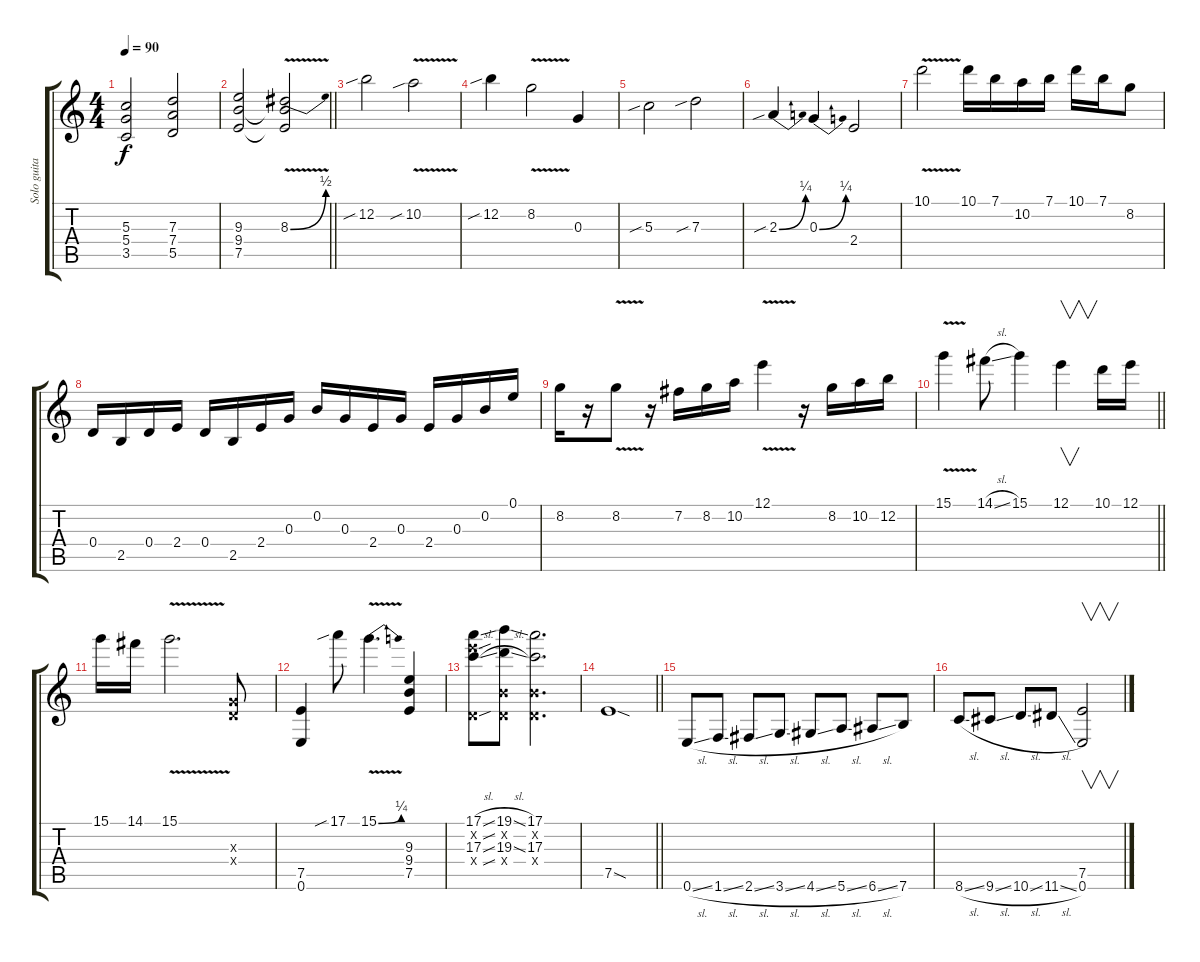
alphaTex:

\track ("Solo guitar" "Solo guita") {instrument distortionguitar}
\staff {score tabs}
\tuning (E4 B3 G3 D3 A2 E2) {hide}
\ts (4 4)
\tempo 90
\clef g2
\ks c
(5.3 5.4 3.5).2{dy f} (7.3 7.4 5.5).2 |
\barLineRight lightlight
(9.3 9.4 7.5).2 (8.3{be (bend 0 0 60 2) v} 9.4{t} 7.5{t}).2 |
12.2{sib}.2 10.2{v sib}.2 |
12.2{sib}.4 8.2{v}.2 0.3.4 |
5.3{sib}.2 7.3{sib}.2 |
2.3{be (bend 0 0 60 1) sib}.4 0.3{be (bend 0 0 60 1)}.4 2.4.2 |
10.1{v}.2 10.1.16 7.1.16 10.2.16 7.1.16 10.1.16 7.1.16 8.2.8 |
0.4.16 2.5.16 0.4.16 2.4.16 0.4.16 2.5.16 2.4.16 0.3.16 0.2.16 0.3.16 2.4.16 0.3.16 2.4.16 0.3.16 0.2.16 0.1.16 |
8.2.16 r.16 8.2{v}.8 r.16 7.2.16 8.2.16 10.2.16 12.1{v}.4 r.16 8.2.16 10.2.16 12.2.16 |
\barLineRight lightlight
15.1{v}.4 14.1{sl}.8 15.1.4 12.1.4{v} 10.1.16 12.1.16 |
15.1.16 14.1.16 15.1{v}.2{d} (0.3{x} 0.4{x}).8 |
(7.5 0.6).4 17.1{sib}.8 15.1{be (bend 0 0 60 1) v}.4{d} (9.3 9.4 7.5).4 |
(17.1{sl} 17.2{sou x} 17.3{sl} 0.4{sou x}).8 (19.1{sl} 0.2{x} 19.3{sl} 0.4{x}).8 (17.1 0.2{x} 17.3 0.4{x}).2{d} |
\barLineRight lightlight
7.5{sod}.1 |
0.6{sl}.8 1.6{sl}.8 2.6{sl}.8 3.6{sl}.8 4.6{sl}.8 5.6{sl}.8 6.6{sl}.8 7.6.8 |
8.6{sl}.8 9.6{sl}.8 10.6{sl}.8 11.6{sl}.8 (7.5 0.6).2{v}
